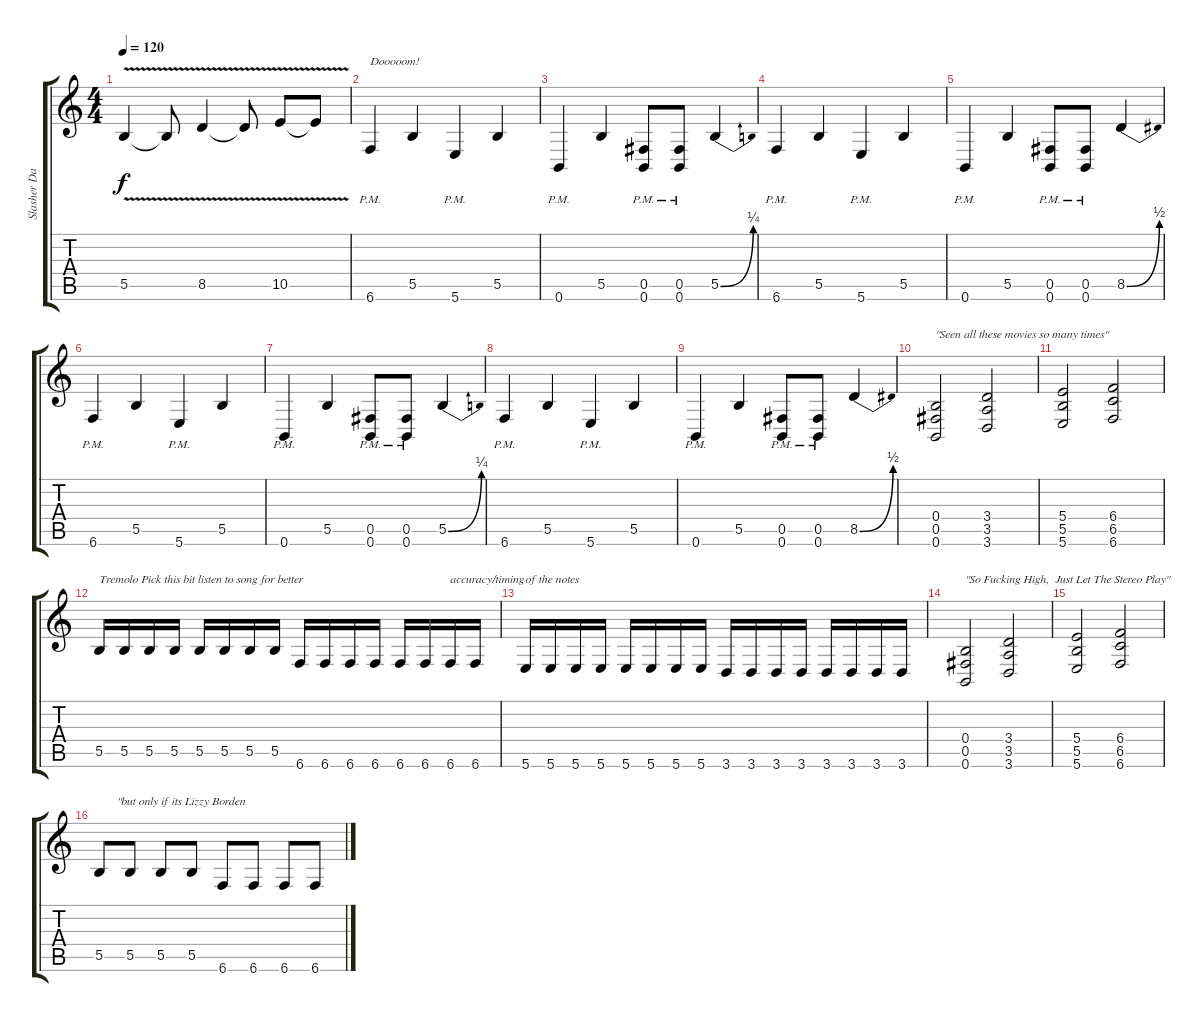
\track ("Slasher Dave" "Slasher Da") {instrument distortionguitar}
\staff {score tabs}
\tuning (Db4 Ab3 E3 B2 Gb2 B1) {hide}
\ts (4 4)
\tempo 120
\clef g2
\ks c
5.5{v}.4{dy f} 5.5{v t}.8 8.5{v}.4 8.5{v t}.8 10.5{v}.8 10.5{v t}.8 |
6.6{pm}.4{txt "Dooooom!"} 5.5.4 5.6{pm}.4 5.5.4 |
0.6{pm}.4 5.5.4 (0.5{pm} 0.6{pm}).8 (0.5{pm} 0.6{pm}).8 5.5{be (bend 0 0 60 1)}.4 |
6.6{pm}.4 5.5.4 5.6{pm}.4 5.5.4 |
0.6{pm}.4 5.5.4 (0.5{pm} 0.6{pm}).8 (0.5{pm} 0.6{pm}).8 8.5{be (bend 0 0 60 2)}.4 |
6.6{pm}.4 5.5.4 5.6{pm}.4 5.5.4 |
0.6{pm}.4 5.5.4 (0.5{pm} 0.6{pm}).8 (0.5{pm} 0.6{pm}).8 5.5{be (bend 0 0 60 1)}.4 |
6.6{pm}.4 5.5.4 5.6{pm}.4 5.5.4 |
0.6{pm}.4 5.5.4 (0.5{pm} 0.6{pm}).8 (0.5{pm} 0.6{pm}).8 8.5{be (bend 0 0 60 2)}.4 |
(0.4 0.5 0.6).2{txt "\"Seen all these movies so many times\""} (3.4 3.5 3.6).2 |
(5.4 5.5 5.6).2 (6.4 6.5 6.6).2 |
5.5.16{txt "Tremolo Pick this bit listen to song for better"} 5.5.16 5.5.16 5.5.16 5.5.16 5.5.16 5.5.16 5.5.16 6.6.16 6.6.16 6.6.16 6.6.16 6.6.16 6.6.16 6.6.16{txt "accuracy/timing"} 6.6.16 |
5.6.16{txt "of the notes"} 5.6.16 5.6.16 5.6.16 5.6.16 5.6.16 5.6.16 5.6.16 3.6.16 3.6.16 3.6.16 3.6.16 3.6.16 3.6.16 3.6.16 3.6.16 |
(0.4 0.5 0.6).2{txt "\"So Fucking High,  Just Let The Stereo Play\""} (3.4 3.5 3.6).2 |
(5.4 5.5 5.6).2 (6.4 6.5 6.6).2 |
5.5.8{txt "      \"but only if its Lizzy Borden "} 5.5.8 5.5.8 5.5.8 6.6.8 6.6.8 6.6.8 6.6.8
